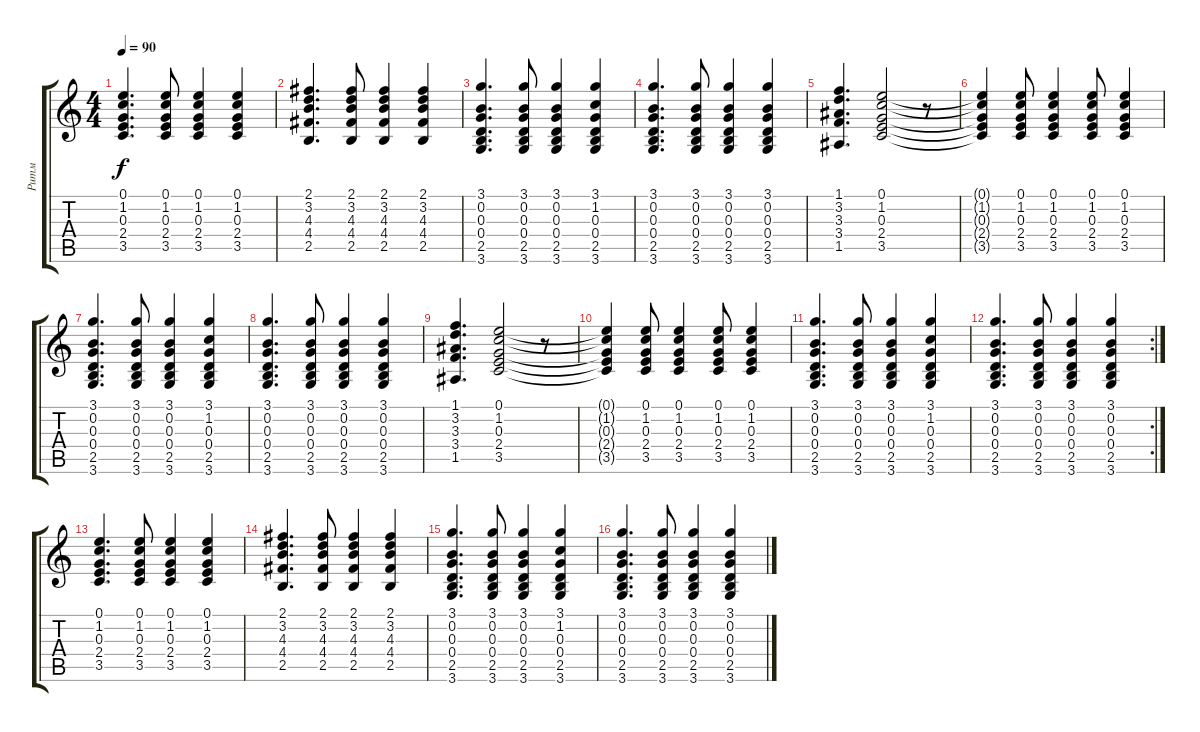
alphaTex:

\track ("Ритм" "Ритм") {instrument acousticguitarsteel}
\staff {score tabs}
\tuning (E4 B3 G3 D3 A2 E2) {hide}
\ts (4 4)
\tempo 90
\clef g2
\ks c
(0.1 1.2 0.3 2.4 3.5).4{d dy f} (0.1 1.2 0.3 2.4 3.5).8 (0.1 1.2 0.3 2.4 3.5).4 (0.1 1.2 0.3 2.4 3.5).4 |
(2.1 3.2 4.3 4.4 2.5).4{d} (2.1 3.2 4.3 4.4 2.5).8 (2.1 3.2 4.3 4.4 2.5).4 (2.1 3.2 4.3 4.4 2.5).4 |
(3.1 0.2 0.3 0.4 2.5 3.6).4{d} (3.1 0.2 0.3 0.4 2.5 3.6).8 (3.1 0.2 0.3 0.4 2.5 3.6).4 (3.1 1.2 0.3 0.4 2.5 3.6).4 |
(3.1 0.2 0.3 0.4 2.5 3.6).4{d} (3.1 0.2 0.3 0.4 2.5 3.6).8 (3.1 0.2 0.3 0.4 2.5 3.6).4 (3.1 0.2 0.3 0.4 2.5 3.6).4 |
(1.1 3.2 3.3 3.4 1.5).4{d} (0.1 1.2 0.3 2.4 3.5).2 r.8 |
(0.1{t} 1.2{t} 0.3{t} 2.4{t} 3.5{t}).4 (0.1 1.2 0.3 2.4 3.5).8 (0.1 1.2 0.3 2.4 3.5).4 (0.1 1.2 0.3 2.4 3.5).8 (0.1 1.2 0.3 2.4 3.5).4 |
(3.1 0.2 0.3 0.4 2.5 3.6).4{d} (3.1 0.2 0.3 0.4 2.5 3.6).8 (3.1 0.2 0.3 0.4 2.5 3.6).4 (3.1 1.2 0.3 0.4 2.5 3.6).4 |
(3.1 0.2 0.3 0.4 2.5 3.6).4{d} (3.1 0.2 0.3 0.4 2.5 3.6).8 (3.1 0.2 0.3 0.4 2.5 3.6).4 (3.1 0.2 0.3 0.4 2.5 3.6).4 |
(1.1 3.2 3.3 3.4 1.5).4{d} (0.1 1.2 0.3 2.4 3.5).2 r.8 |
(0.1{t} 1.2{t} 0.3{t} 2.4{t} 3.5{t}).4 (0.1 1.2 0.3 2.4 3.5).8 (0.1 1.2 0.3 2.4 3.5).4 (0.1 1.2 0.3 2.4 3.5).8 (0.1 1.2 0.3 2.4 3.5).4 |
(3.1 0.2 0.3 0.4 2.5 3.6).4{d} (3.1 0.2 0.3 0.4 2.5 3.6).8 (3.1 0.2 0.3 0.4 2.5 3.6).4 (3.1 1.2 0.3 0.4 2.5 3.6).4 |
\rc 2
(3.1 0.2 0.3 0.4 2.5 3.6).4{d} (3.1 0.2 0.3 0.4 2.5 3.6).8 (3.1 0.2 0.3 0.4 2.5 3.6).4 (3.1 0.2 0.3 0.4 2.5 3.6).4 |
(0.1 1.2 0.3 2.4 3.5).4{d} (0.1 1.2 0.3 2.4 3.5).8 (0.1 1.2 0.3 2.4 3.5).4 (0.1 1.2 0.3 2.4 3.5).4 |
(2.1 3.2 4.3 4.4 2.5).4{d} (2.1 3.2 4.3 4.4 2.5).8 (2.1 3.2 4.3 4.4 2.5).4 (2.1 3.2 4.3 4.4 2.5).4 |
(3.1 0.2 0.3 0.4 2.5 3.6).4{d} (3.1 0.2 0.3 0.4 2.5 3.6).8 (3.1 0.2 0.3 0.4 2.5 3.6).4 (3.1 1.2 0.3 0.4 2.5 3.6).4 |
(3.1 0.2 0.3 0.4 2.5 3.6).4{d} (3.1 0.2 0.3 0.4 2.5 3.6).8 (3.1 0.2 0.3 0.4 2.5 3.6).4 (3.1 0.2 0.3 0.4 2.5 3.6).4
